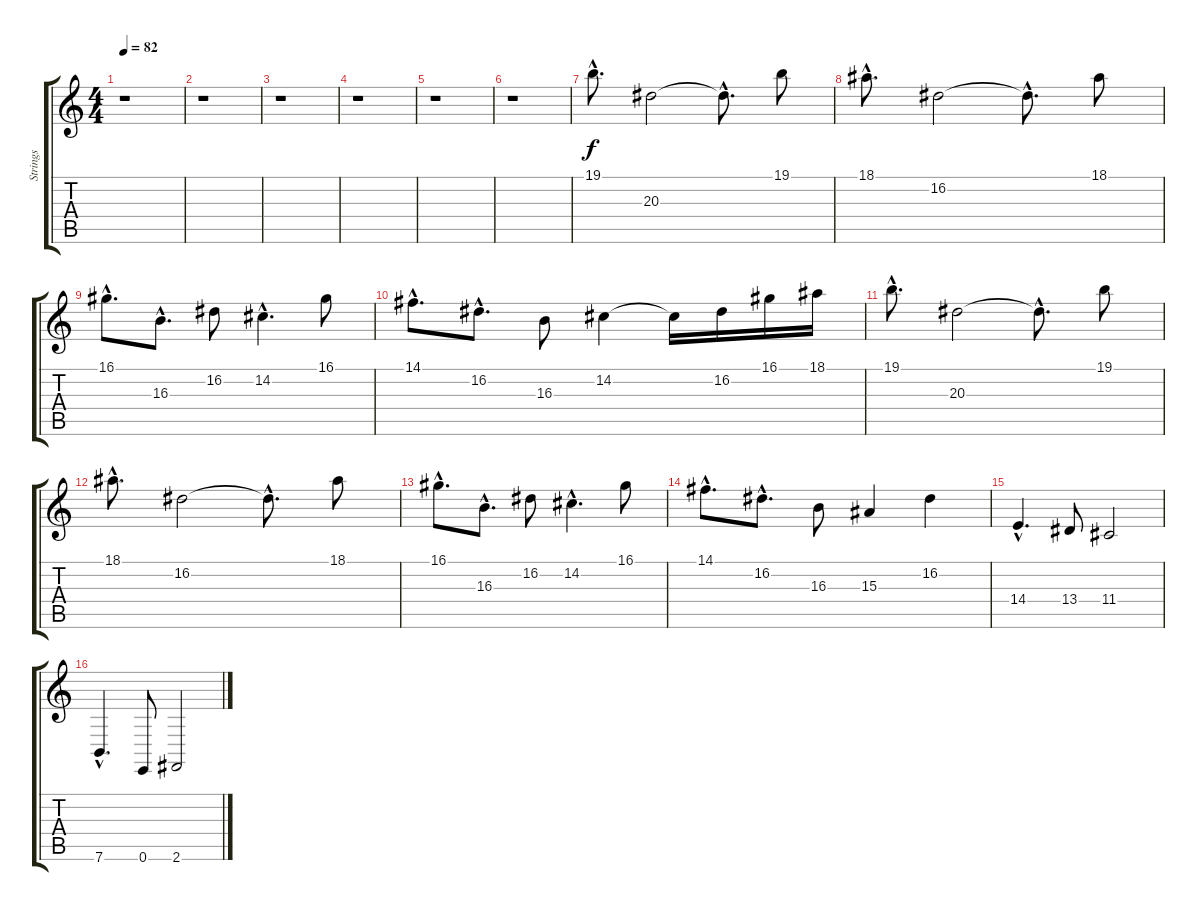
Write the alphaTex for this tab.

\track ("Strings" "Strings") {instrument synthstrings1}
\staff {score tabs}
\tuning (E4 B3 G3 D3 A2 E2) {hide}
\ts (4 4)
\tempo 82
\clef g2
\ks c
r.1{dy f} |
r.1 |
r.1 |
r.1 |
r.1 |
r.1 |
19.1{hac}.8{d} 20.3.2 20.3{hac t}.8{d} 19.1.8 |
18.1{hac}.8{d} 16.2.2 16.2{hac t}.8{d} 18.1.8 |
16.1{hac}.8{d} 16.3{hac}.8{d} 16.2.8 14.2{hac}.4{d} 16.1.8 |
14.1{hac}.8{d} 16.2{hac}.8{d} 16.3.8 14.2.4 14.2{t}.16 16.2.16 16.1.16 18.1.16 |
19.1{hac}.8{d} 20.3.2 20.3{hac t}.8{d} 19.1.8 |
18.1{hac}.8{d} 16.2.2 16.2{hac t}.8{d} 18.1.8 |
16.1{hac}.8{d} 16.3{hac}.8{d} 16.2.8 14.2{hac}.4{d} 16.1.8 |
14.1{hac}.8{d} 16.2{hac}.8{d} 16.3.8 15.3.4 16.2.4 |
14.4{hac}.4{d} 13.4.8 11.4.2 |
7.6{hac}.4{d} 0.6.8 2.6.2
